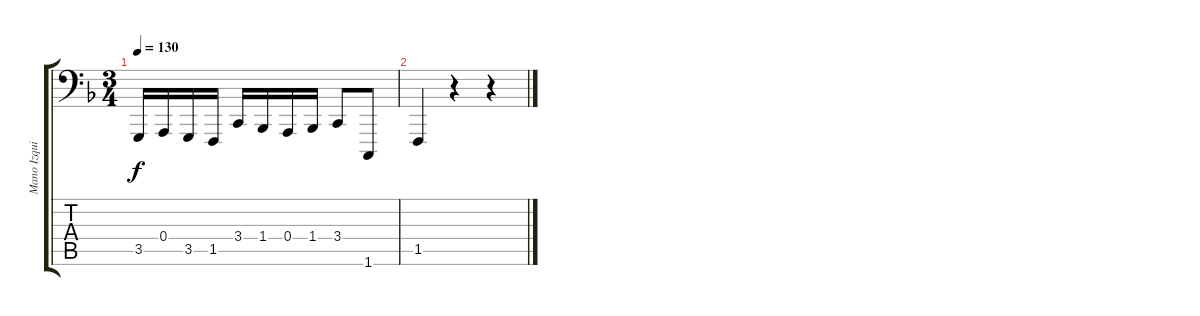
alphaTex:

\track ("Mano Izquierda" "Mano Izqui") {instrument acousticgrandpiano}
\staff {score tabs}
\tuning (C3 G2 D2 A1 E1 B0) {hide}
\ts (3 4)
\tempo 130
\clef f4
\ks dminor
3.5.16{dy f} 0.4.16 3.5.16 1.5.16 3.4.16 1.4.16 0.4.16 1.4.16 3.4.8 1.6.8 |
1.5.4 r.4 r.4
